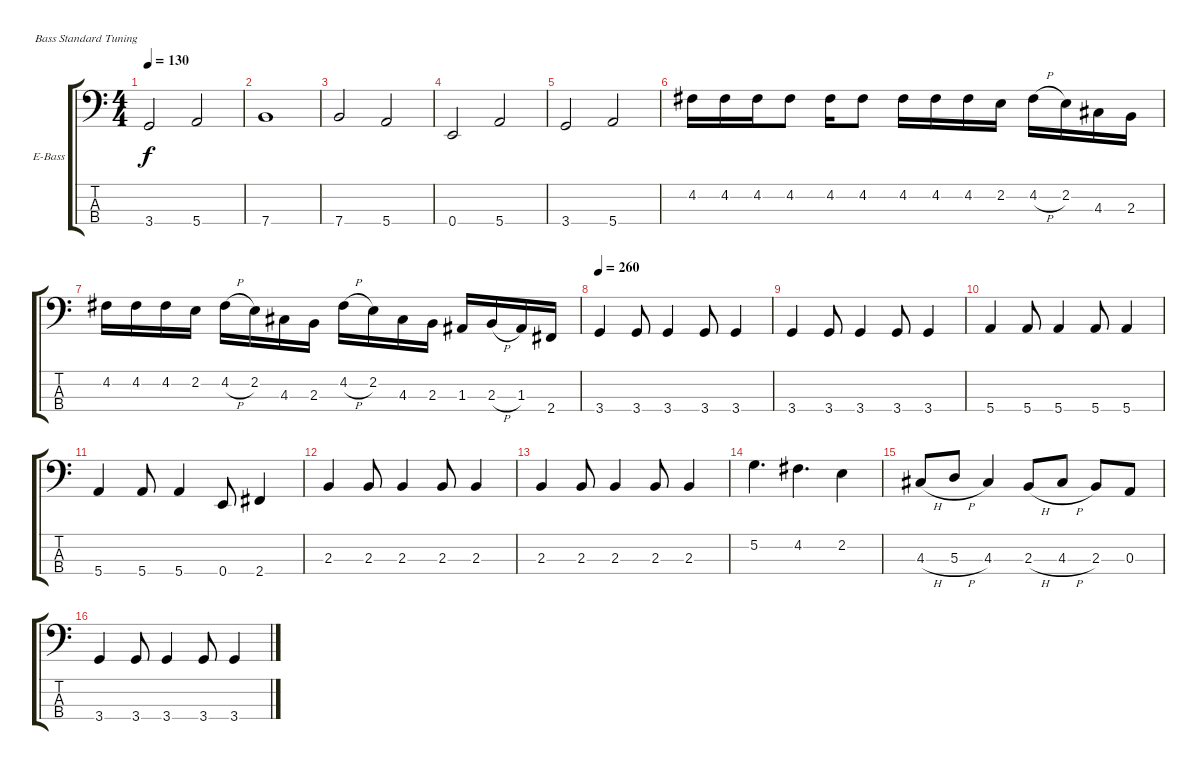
\defaultSystemsLayout 4
\bracketExtendMode groupsimilarinstruments
\firstSystemTrackNameOrientation horizontal
\otherSystemsTrackNameOrientation horizontal
\track ("Peter Baltes" "E-Bass") {instrument electricbassfinger}
\staff {score tabs}
\tuning (G2 D2 A1 E1)
\ts (4 4)
\tempo 130
\clef f4
\ks c
3.4.2{dy f} 5.4.2 |
7.4.1 |
7.4.2 5.4.2 |
0.4.2 5.4.2 |
3.4.2 5.4.2 |
4.2.16 4.2.16 4.2.16 4.2.8 4.2.16 4.2.8 4.2.16 4.2.16 4.2.16 2.2.16 4.2{h}.16 2.2.16 4.3.16 2.3.16 |
4.2.16 4.2.16 4.2.16 2.2.16 4.2{h}.16 2.2.16 4.3.16 2.3.16 4.2{h}.16 2.2.16 4.3.16 2.3.16 1.3.16 2.3{h}.16 1.3.16 2.4.16 |
\tempo 260
3.4.4 3.4.8 3.4.4 3.4.8 3.4.4 |
3.4.4 3.4.8 3.4.4 3.4.8 3.4.4 |
5.4.4 5.4.8 5.4.4 5.4.8 5.4.4 |
5.4.4 5.4.8 5.4.4 0.4.8 2.4.4 |
2.3.4 2.3.8 2.3.4 2.3.8 2.3.4 |
2.3.4 2.3.8 2.3.4 2.3.8 2.3.4 |
5.2.4{d} 4.2.4{d} 2.2.4 |
4.3{h}.8 5.3{h}.8 4.3.4 2.3{h}.8 4.3{h}.8 2.3.8 0.3.8 |
3.4.4 3.4.8 3.4.4 3.4.8 3.4.4
